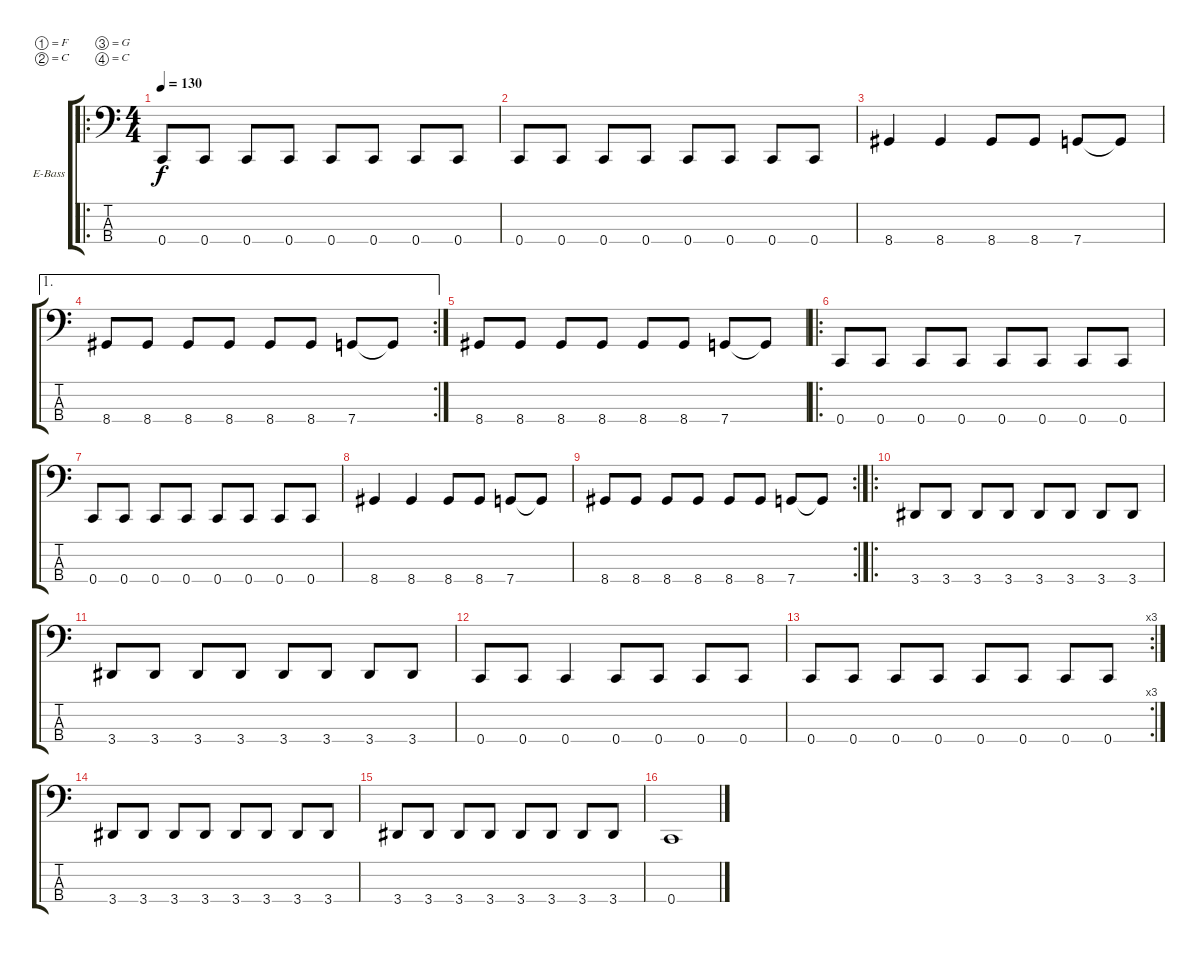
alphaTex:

\defaultSystemsLayout 4
\bracketExtendMode groupsimilarinstruments
\firstSystemTrackNameOrientation horizontal
\otherSystemsTrackNameOrientation horizontal
\track ("Electric Bass" "E-Bass") {instrument electricbassfinger}
\staff {score tabs}
\tuning (F2 C2 G1 C1)
\ro
\ts (4 4)
\tempo 130
\clef f4
\scale
0.373737
\ks c
0.4.8{dy f} 0.4.8 0.4.8 0.4.8 0.4.8 0.4.8 0.4.8 0.4.8 |
\scale
0.313131 0.4.8 0.4.8 0.4.8 0.4.8 0.4.8 0.4.8 0.4.8 0.4.8 |
\scale
0.313131 8.4.4 8.4.4 8.4.8 8.4.8 7.4.8 7.4{t}.8 |
\ae 1
\rc 2
\scale
0.333333 8.4.8 8.4.8 8.4.8 8.4.8 8.4.8 8.4.8 7.4.8 7.4{t}.8 |
8.4.8 8.4.8 8.4.8 8.4.8 8.4.8 8.4.8 7.4.8 7.4{t}.8 |
\ro
0.4.8 0.4.8 0.4.8 0.4.8 0.4.8 0.4.8 0.4.8 0.4.8 |
0.4.8 0.4.8 0.4.8 0.4.8 0.4.8 0.4.8 0.4.8 0.4.8 |
8.4.4 8.4.4 8.4.8 8.4.8 7.4.8 7.4{t}.8 |
\rc 2
8.4.8 8.4.8 8.4.8 8.4.8 8.4.8 8.4.8 7.4.8 7.4{t}.8 |
\ro
\scale
0.362745 3.4.8 3.4.8 3.4.8 3.4.8 3.4.8 3.4.8 3.4.8 3.4.8 |
\scale
0.303922 3.4.8 3.4.8 3.4.8 3.4.8 3.4.8 3.4.8 3.4.8 3.4.8 |
\scale
0.322917 0.4.8 0.4.8 0.4.4 0.4.8 0.4.8 0.4.8 0.4.8 |
\rc 3
\scale
0.354167 0.4.8 0.4.8 0.4.8 0.4.8 0.4.8 0.4.8 0.4.8 0.4.8 |
\scale
0.322917 3.4.8 3.4.8 3.4.8 3.4.8 3.4.8 3.4.8 3.4.8 3.4.8 |
\scale
0.333333 3.4.8 3.4.8 3.4.8 3.4.8 3.4.8 3.4.8 3.4.8 3.4.8 |
\scale
0.333333 0.4.1
